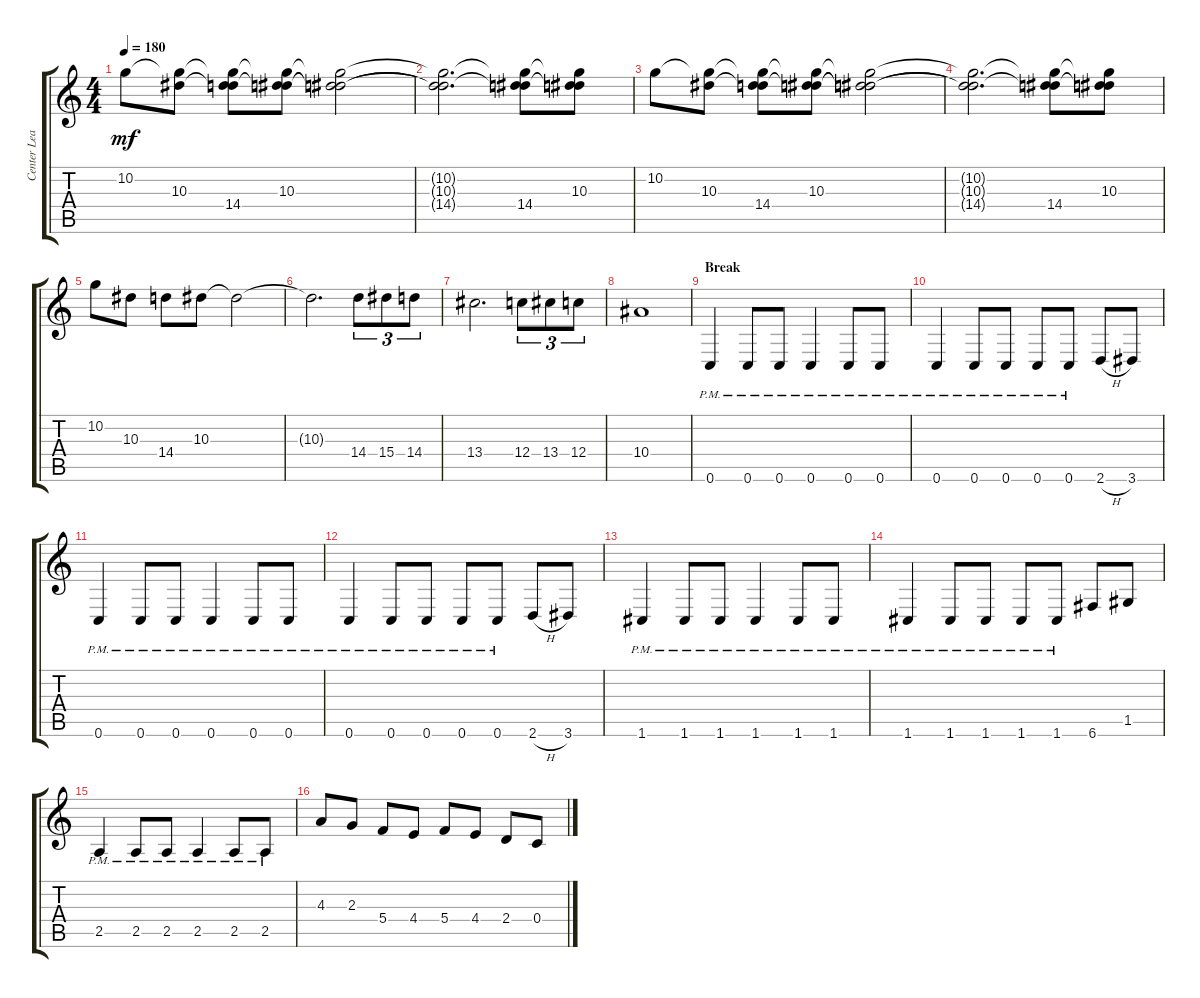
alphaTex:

\track ("Center Lead 2" "Center Lea") {instrument overdrivenguitar}
\staff {score tabs}
\tuning (D4 A3 F3 C3 G2 C2) {hide}
\ts (4 4)
\tempo 180
\clef g2
\ks aminor
10.2.8{dy mf} (10.2{t} 10.3).8 (10.2{t} 10.3{t} 14.4).8 (10.2{t} 10.3 14.4{t}).8 (10.2{t} 10.3{t} 14.4{t}).2 |
(10.2{t} 10.3{t} 14.4{t}).2{d} (10.2{t} 10.3{t} 14.4).8 (10.2{t} 10.3 14.4{t}).8 |
10.2.8 (10.2{t} 10.3).8 (10.2{t} 10.3{t} 14.4).8 (10.2{t} 10.3 14.4{t}).8 (10.2{t} 10.3{t} 14.4{t}).2 |
(10.2{t} 10.3{t} 14.4{t}).2{d} (10.2{t} 10.3{t} 14.4).8 (10.2{t} 10.3 14.4{t}).8 |
10.2.8 10.3.8 14.4.8 10.3.8 10.3{t}.2 |
10.3{t}.2{d} 14.4.8{tu (3 2)} 15.4.8{tu (3 2)} 14.4.8{tu (3 2)} |
13.4.2{d} 12.4.8{tu (3 2)} 13.4.8{tu (3 2)} 12.4.8{tu (3 2)} |
10.4.1 |
\section ("" "Break")
0.6{pm}.4 0.6{pm}.8 0.6{pm}.8 0.6{pm}.4 0.6{pm}.8 0.6{pm}.8 |
0.6{pm}.4 0.6{pm}.8 0.6{pm}.8 0.6{pm}.8 0.6{pm}.8 2.6{h}.8 3.6.8 |
0.6{pm}.4 0.6{pm}.8 0.6{pm}.8 0.6{pm}.4 0.6{pm}.8 0.6{pm}.8 |
0.6{pm}.4 0.6{pm}.8 0.6{pm}.8 0.6{pm}.8 0.6{pm}.8 2.6{h}.8 3.6.8 |
1.6{pm}.4 1.6{pm}.8 1.6{pm}.8 1.6{pm}.4 1.6{pm}.8 1.6{pm}.8 |
1.6{pm}.4 1.6{pm}.8 1.6{pm}.8 1.6{pm}.8 1.6{pm}.8 6.6.8 1.5.8 |
2.5{pm}.4 2.5{pm}.8 2.5{pm}.8 2.5{pm}.4 2.5{pm}.8 2.5{pm}.8 |
4.3.8 2.3.8 5.4.8 4.4.8 5.4.8 4.4.8 2.4.8 0.4.8
